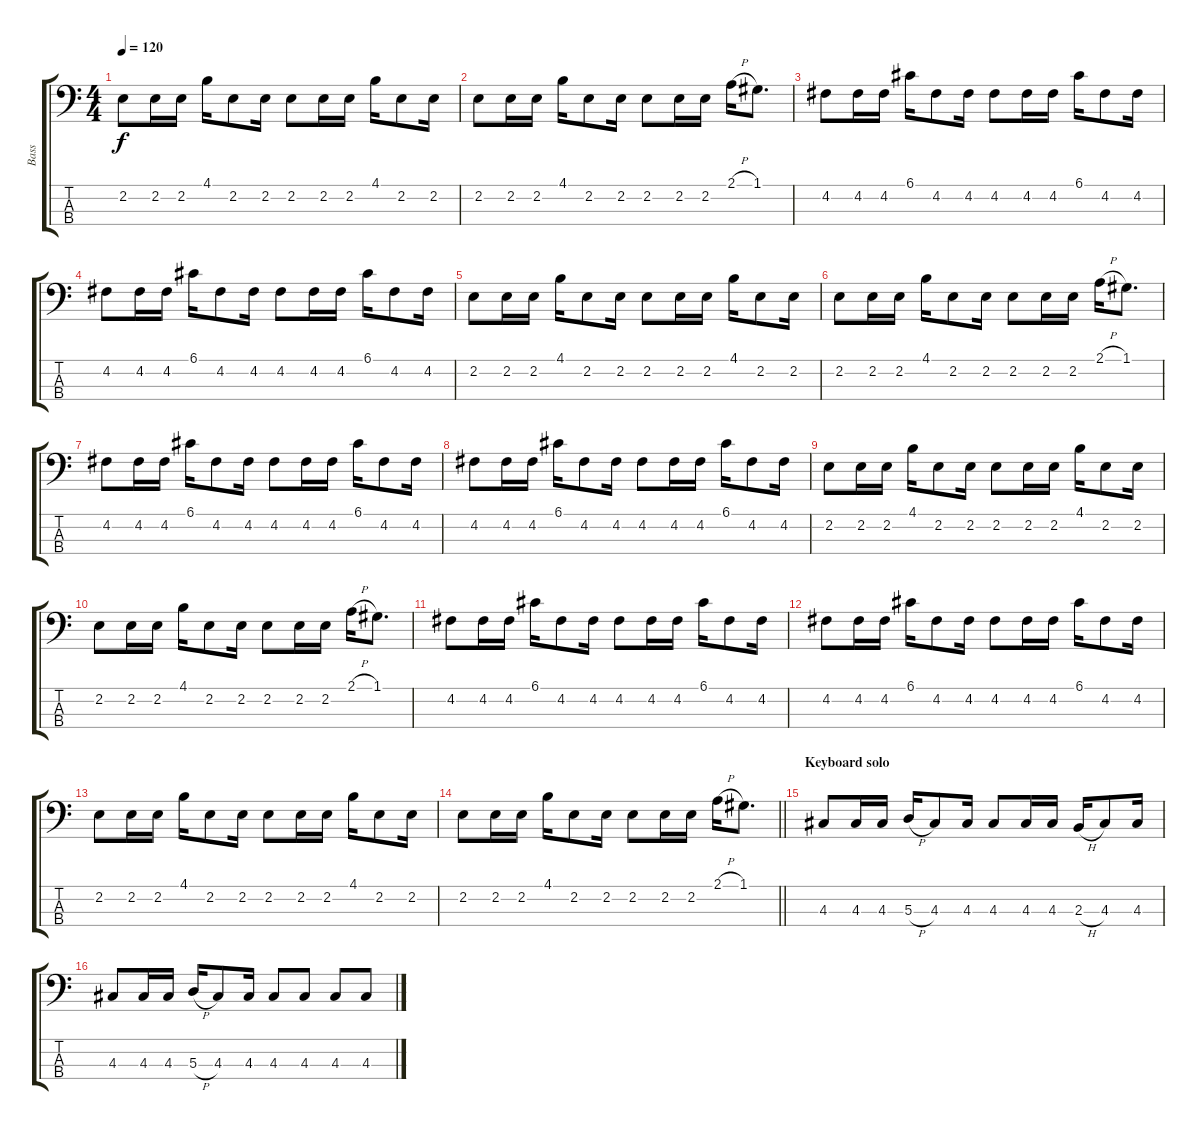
\track ("Bass" "Bass") {instrument electricbasspick}
\staff {score tabs}
\tuning (G2 D2 A1 E1) {hide}
\ts (4 4)
\tempo 120
\clef f4
\ks c
2.2.8{dy f} 2.2.16 2.2.16 4.1.16 2.2.8 2.2.16 2.2.8 2.2.16 2.2.16 4.1.16 2.2.8 2.2.16 |
2.2.8 2.2.16 2.2.16 4.1.16 2.2.8 2.2.16 2.2.8 2.2.16 2.2.16 2.1{h}.16 1.1.8{d} |
4.2.8 4.2.16 4.2.16 6.1.16 4.2.8 4.2.16 4.2.8 4.2.16 4.2.16 6.1.16 4.2.8 4.2.16 |
4.2.8 4.2.16 4.2.16 6.1.16 4.2.8 4.2.16 4.2.8 4.2.16 4.2.16 6.1.16 4.2.8 4.2.16 |
2.2.8 2.2.16 2.2.16 4.1.16 2.2.8 2.2.16 2.2.8 2.2.16 2.2.16 4.1.16 2.2.8 2.2.16 |
2.2.8 2.2.16 2.2.16 4.1.16 2.2.8 2.2.16 2.2.8 2.2.16 2.2.16 2.1{h}.16 1.1.8{d} |
4.2.8 4.2.16 4.2.16 6.1.16 4.2.8 4.2.16 4.2.8 4.2.16 4.2.16 6.1.16 4.2.8 4.2.16 |
4.2.8 4.2.16 4.2.16 6.1.16 4.2.8 4.2.16 4.2.8 4.2.16 4.2.16 6.1.16 4.2.8 4.2.16 |
2.2.8 2.2.16 2.2.16 4.1.16 2.2.8 2.2.16 2.2.8 2.2.16 2.2.16 4.1.16 2.2.8 2.2.16 |
2.2.8 2.2.16 2.2.16 4.1.16 2.2.8 2.2.16 2.2.8 2.2.16 2.2.16 2.1{h}.16 1.1.8{d} |
4.2.8 4.2.16 4.2.16 6.1.16 4.2.8 4.2.16 4.2.8 4.2.16 4.2.16 6.1.16 4.2.8 4.2.16 |
4.2.8 4.2.16 4.2.16 6.1.16 4.2.8 4.2.16 4.2.8 4.2.16 4.2.16 6.1.16 4.2.8 4.2.16 |
2.2.8 2.2.16 2.2.16 4.1.16 2.2.8 2.2.16 2.2.8 2.2.16 2.2.16 4.1.16 2.2.8 2.2.16 |
\barLineRight lightlight
2.2.8 2.2.16 2.2.16 4.1.16 2.2.8 2.2.16 2.2.8 2.2.16 2.2.16 2.1{h}.16 1.1.8{d} |
\section ("" "Keyboard solo")
4.3.8 4.3.16 4.3.16 5.3{h}.16 4.3.8 4.3.16 4.3.8 4.3.16 4.3.16 2.3{h}.16 4.3.8 4.3.16 |
4.3.8 4.3.16 4.3.16 5.3{h}.16 4.3.8 4.3.16 4.3.8 4.3.8 4.3.8 4.3.8
